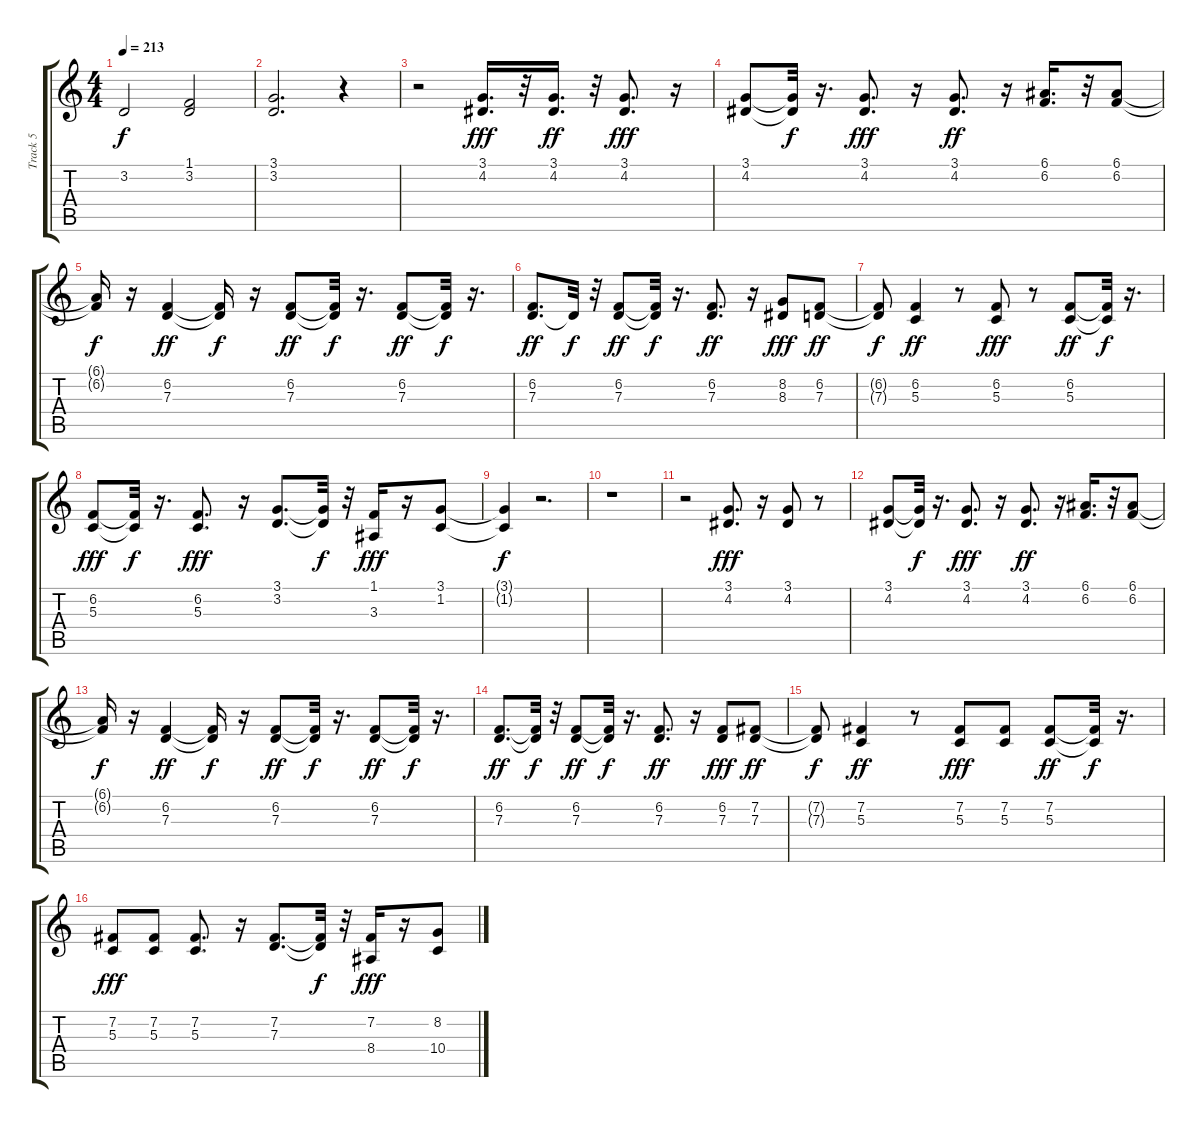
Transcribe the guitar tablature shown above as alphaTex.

\track ("Track 5" "Track 5") {instrument choiraahs}
\staff {score tabs}
\tuning (E4 B3 G3 D3 A2 E2) {hide}
\ts (4 4)
\tempo 213
\clef g2
\ks c
3.2.2{dy f} (1.1 3.2).2 |
(3.1 3.2).2{d} r.4 |
r.2 (3.1 4.2).16{d dy fff} r.32 (3.1 4.2).16{d dy ff} r.32 (3.1 4.2).8{d dy fff} r.16 |
(3.1 4.2).8 (3.1{t} 4.2{t}).32{dy f} r.16{d} (3.1 4.2).8{d dy fff} r.16 (3.1 4.2).8{d dy ff} r.16 (6.1 6.2).16{d} r.32 (6.1 6.2).8 |
(6.1{t} 6.2{t}).16{dy f} r.16 (6.2 7.3).4{dy ff} (6.2{t} 7.3{t}).16{dy f} r.16 (6.2 7.3).8{dy ff} (6.2{t} 7.3{t}).32{dy f} r.16{d} (6.2 7.3).8{dy ff} (6.2{t} 7.3{t}).32{dy f} r.16{d} |
(6.2 7.3).8{d dy ff} 7.3{t}.32{dy f} r.32 (6.2 7.3).8{dy ff} (6.2{t} 7.3{t}).32{dy f} r.16{d} (6.2 7.3).8{d dy ff} r.16 (8.2 8.3).8{dy fff} (6.2 7.3).8{dy ff} |
(6.2{t} 7.3{t}).8{dy f} (6.2 5.3).4{dy ff} r.8 (6.2 5.3).8{dy fff} r.8 (6.2 5.3).8{dy ff} (6.2{t} 5.3{t}).32{dy f} r.16{d} |
(6.2 5.3).8{dy fff} (6.2{t} 5.3{t}).32{dy f} r.16{d} (6.2 5.3).8{d dy fff} r.16 (3.1 3.2).8{d} (3.1{t} 3.2{t}).32{dy f} r.32 (1.1 3.3).16{dy fff} r.16 (3.1 1.2).8 |
(3.1{t} 1.2{t}).4{dy f} r.2{d} |
r.1 |
r.2 (3.1 4.2).8{d dy fff} r.16 (3.1 4.2).8 r.8 |
(3.1 4.2).8 (3.1{t} 4.2{t}).32{dy f} r.16{d} (3.1 4.2).8{d dy fff} r.16 (3.1 4.2).8{d dy ff} r.16 (6.1 6.2).16{d} r.32 (6.1 6.2).8 |
(6.1{t} 6.2{t}).16{dy f} r.16 (6.2 7.3).4{dy ff} (6.2{t} 7.3{t}).16{dy f} r.16 (6.2 7.3).8{dy ff} (6.2{t} 7.3{t}).32{dy f} r.16{d} (6.2 7.3).8{dy ff} (6.2{t} 7.3{t}).32{dy f} r.16{d} |
(6.2 7.3).8{d dy ff} (6.2{t} 7.3{t}).32{dy f} r.32 (6.2 7.3).8{dy ff} (6.2{t} 7.3{t}).32{dy f} r.16{d} (6.2 7.3).8{d dy ff} r.16 (6.2 7.3).8{dy fff} (7.2 7.3).8{dy ff} |
(7.2{t} 7.3{t}).8{dy f} (7.2 5.3).4{dy ff} r.8 (7.2 5.3).8{dy fff} (7.2 5.3).8 (7.2 5.3).8{dy ff} (7.2{t} 5.3{t}).32{dy f} r.16{d} |
(7.2 5.3).8{dy fff} (7.2 5.3).8 (7.2 5.3).8{d} r.16 (7.2 7.3).8{d} (7.2{t} 7.3{t}).32{dy f} r.32 (7.2 8.4).16{dy fff} r.16 (8.2 10.4).8
